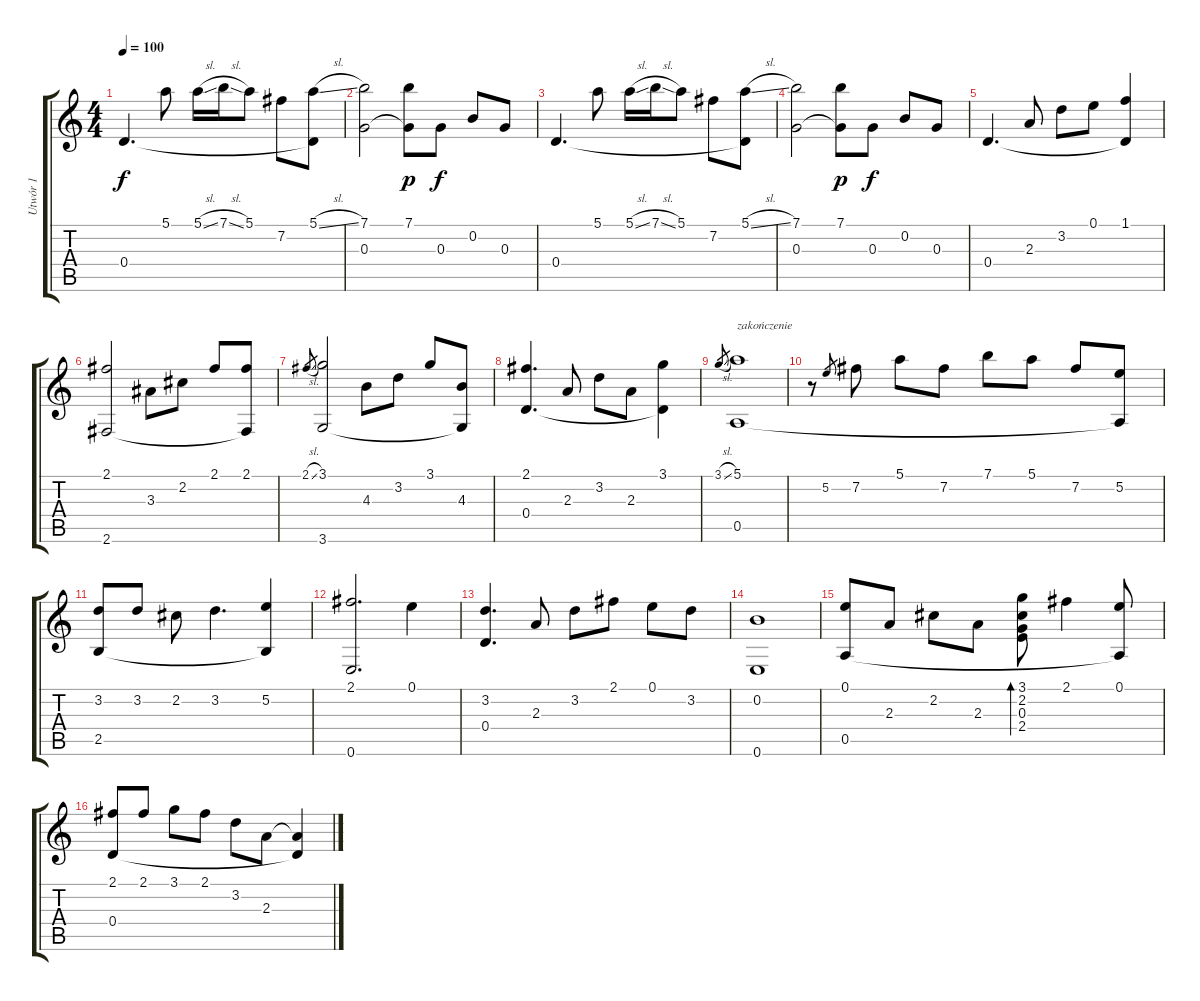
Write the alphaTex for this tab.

\track ("Utwór 1" "Utwór 1") {instrument acousticguitarnylon}
\staff {score tabs}
\tuning (E4 B3 G3 D3 A2 E2) {hide}
\ts (4 4)
\tempo 100
\clef g2
\ks c
0.4.4{d dy f} 5.1.8 5.1{sl}.16 7.1{sl}.16 5.1.8 7.2.8 (5.1{sl} 0.4{t}).8 |
(7.1 0.3).2 (7.1 0.3{t}).8{dy p} 0.3.8{dy f} 0.2.8 0.3.8 |
0.4.4{d} 5.1.8 5.1{sl}.16 7.1{sl}.16 5.1.8 7.2.8 (5.1{sl} 0.4{t}).8 |
(7.1 0.3).2 (7.1 0.3{t}).8{dy p} 0.3.8{dy f} 0.2.8 0.3.8 |
0.4.4{d} 2.3.8 3.2.8 0.1.8 (1.1 0.4{t}).4 |
(2.1 2.6).2 3.3.8 2.2.8 2.1.8 (2.1 2.6{t}).8 |
2.1{sl}.8{gr} (3.1 3.6).2 4.3.8 3.2.8 3.1.8 (4.3 3.6{t}).8 |
(2.1 0.4).4{d} 2.3.8 3.2.8 2.3.8 (3.1 0.4{t}).4 |
3.1{sl}.8{gr} (5.1 0.5).1{txt "zakończenie"} |
r.8 5.2.8{gr} 7.2.8 5.1.8 7.2.8 7.1.8 5.1.8 7.2.8 (5.2 0.5{t}).8 |
(3.2 2.5).8 3.2.8 2.2.8 3.2.4{d} (5.2 2.5{t}).4 |
(2.1 0.6).2{d} 0.1.4 |
(3.2 0.4).4{d} 2.3.8 3.2.8 2.1.8 0.1.8 3.2.8 |
(0.2 0.6).1 |
(0.1 0.5).8 2.3.8 2.2.8 2.3.8 (3.1 2.2 0.3 2.4).8{bd 240} 2.1.4 (0.1 0.5{t}).8 |
(2.1 0.4).8 2.1.8 3.1.8 2.1.8 3.2.8 2.3.8 (2.3{t} 0.4{t}).4
